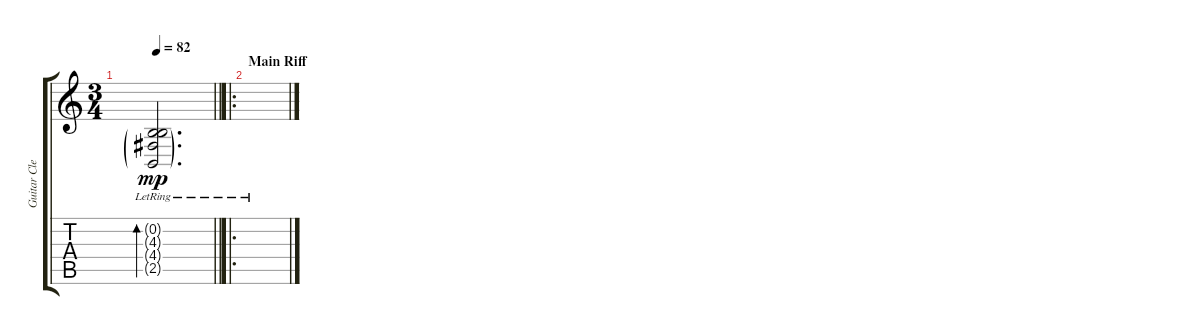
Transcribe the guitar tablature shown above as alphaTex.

\track ("Guitar Clean effect" "Guitar Cle") {instrument synthstrings1}
\staff {score tabs}
\tuning (E4 B3 G3 D3 A2 E2) {hide}
\ts (3 4)
\tempo 82
\clef g2
\barLineRight lightlight
\ks c
(0.2{g lr} 4.3{g lr} 4.4{g lr} 2.5{g lr}).2{d bd 60 dy mp} |
\ro
\section ("" "Main Riff")
